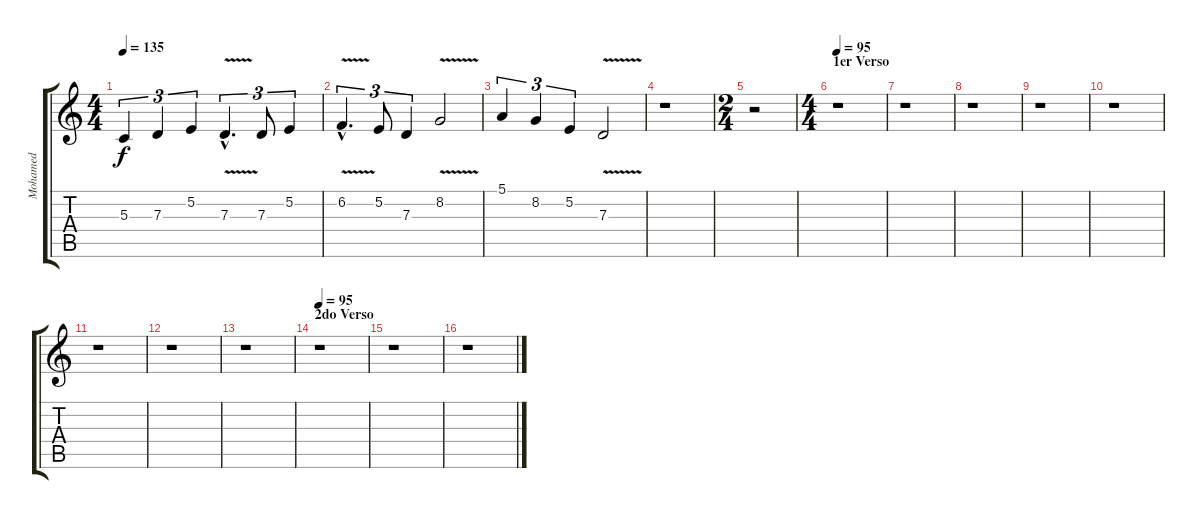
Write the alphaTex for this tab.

\track ("Mohamed" "Mohamed") {instrument violin}
\staff {score tabs}
\tuning (E4 B3 G3 D3 A2 E2) {hide}
\ts (4 4)
\tempo 135
\clef g2
\ks c
5.3.4{tu (3 2) dy f} 7.3.4{tu (3 2)} 5.2.4{tu (3 2)} 7.3{v hac}.4{d tu (3 2)} 7.3.8{tu (3 2)} 5.2.4{tu (3 2)} |
6.2{v hac}.4{d tu (3 2)} 5.2.8{tu (3 2)} 7.3.4{tu (3 2)} 8.2{v}.2 |
5.1.4{tu (3 2)} 8.2.4{tu (3 2)} 5.2.4{tu (3 2)} 7.3{v}.2 |
r.1 |
\ts (2 4)
r.2 |
\ts (4 4)
\section ("" "1er Verso")
\tempo 95
r.1 |
r.1 |
r.1 |
r.1 |
r.1 |
r.1 |
r.1 |
r.1 |
\section ("" "2do Verso")
\tempo 95
r.1 |
r.1 |
r.1
